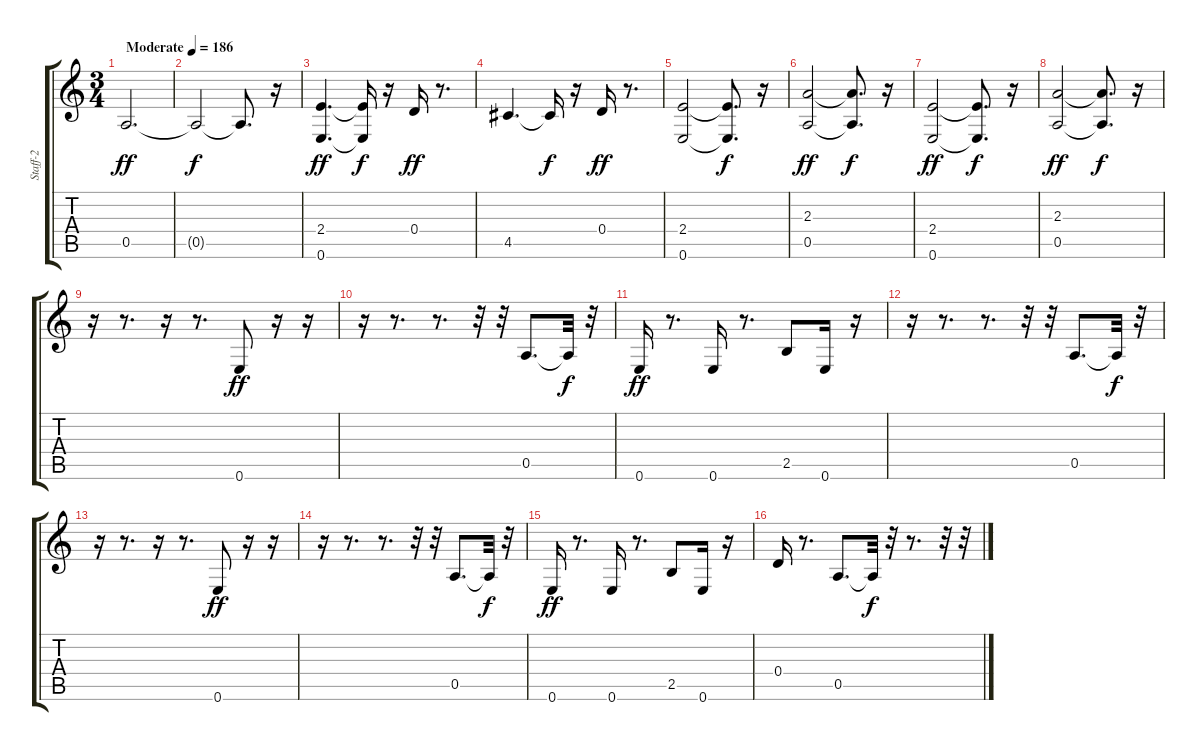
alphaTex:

\track ("Staff-2" "Staff-2") {instrument synthbass2}
\staff {score tabs}
\tuning (E4 B3 G3 D3 A2 E2) {hide}
\ts (3 4)
\tempo (186 "Moderate")
\clef g2
\ks c
0.5.2{d dy ff instrument synthbass2} |
0.5{t}.2{dy f} 0.5{t}.8{d} r.16 |
(2.4 0.6).4{d dy ff} (2.4{t} 0.6{t}).16{dy f} r.16 0.4.16{dy ff} r.8{d} |
4.5.4{d} 4.5{t}.16{dy f} r.16 0.4.16{dy ff} r.8{d} |
(2.4 0.6).2 (2.4{t} 0.6{t}).8{d dy f} r.16 |
(2.3 0.5).2{dy ff} (2.3{t} 0.5{t}).8{d dy f} r.16 |
(2.4 0.6).2{dy ff} (2.4{t} 0.6{t}).8{d dy f} r.16 |
(2.3 0.5).2{dy ff} (2.3{t} 0.5{t}).8{d dy f} r.16 |
r.16 r.8{d} r.16 r.8{d} 0.6.8{dy ff} r.16 r.16 |
r.16 r.8{d} r.8{d} r.32 r.32 0.5.8{d} 0.5{t}.32{dy f} r.32 |
0.6.16{dy ff} r.8{d} 0.6.16 r.8{d} 2.5.8 0.6.16 r.16 |
r.16 r.8{d} r.8{d} r.32 r.32 0.5.8{d} 0.5{t}.32{dy f} r.32 |
r.16 r.8{d} r.16 r.8{d} 0.6.8{dy ff} r.16 r.16 |
r.16 r.8{d} r.8{d} r.32 r.32 0.5.8{d} 0.5{t}.32{dy f} r.32 |
0.6.16{dy ff} r.8{d} 0.6.16 r.8{d} 2.5.8 0.6.16 r.16 |
0.4.16 r.8{d} 0.5.8{d} 0.5{t}.32{dy f} r.32 r.8{d} r.32 r.32
